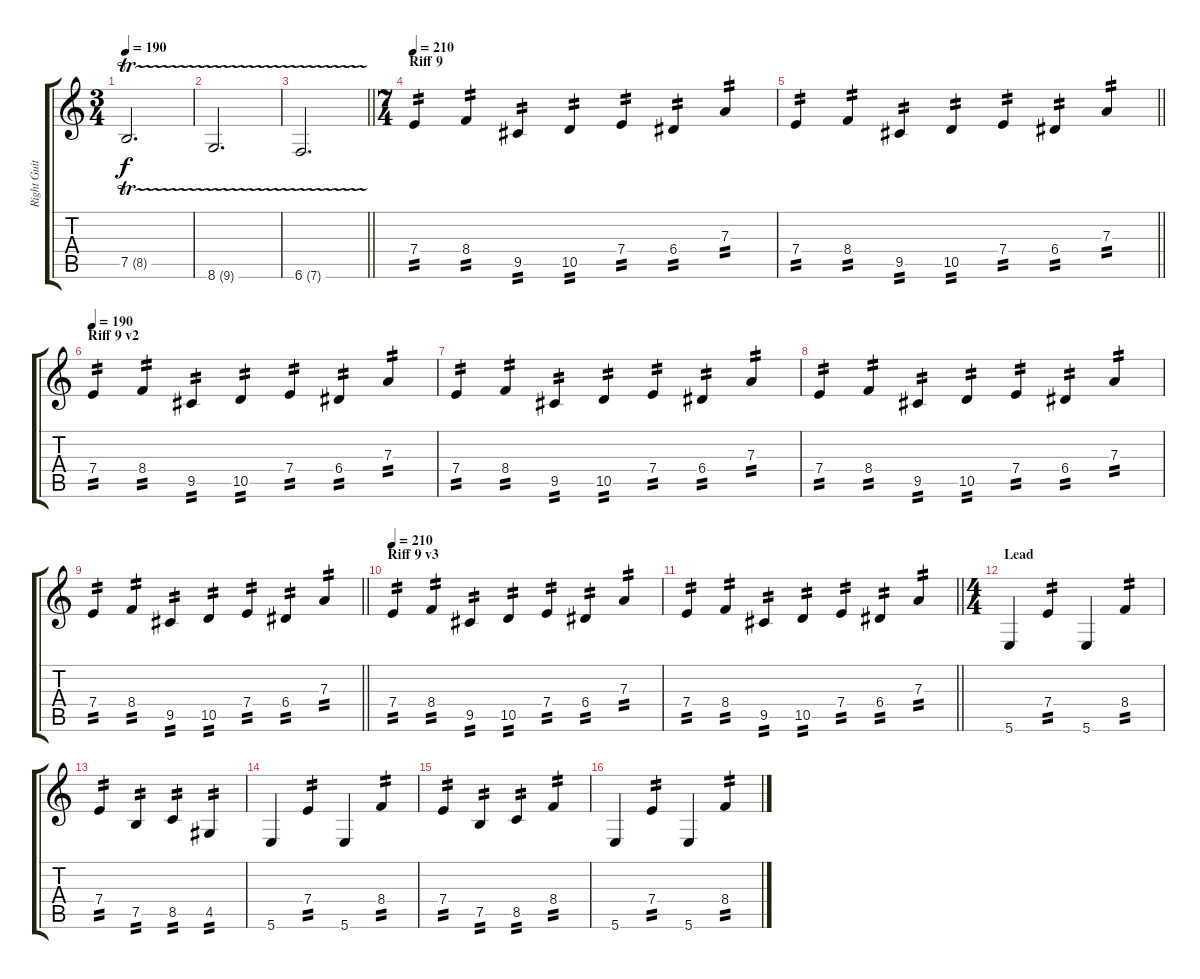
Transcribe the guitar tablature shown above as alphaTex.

\track ("Right Guitar" "Right Guit") {instrument distortionguitar}
\staff {score tabs}
\tuning (B3 Gb3 D3 A2 E2 B1) {hide}
\ts (3 4)
\tempo 190
\clef g2
\ks c
7.5{tr (8 16)}.2{d dy f} |
8.6{tr (9 16)}.2{d} |
\barLineRight lightlight
6.6{tr (7 16)}.2{d} |
\ts (7 4)
\section ("" "Riff 9")
\tempo 210
7.4.4{tp 2} 8.4.4{tp 2} 9.5.4{tp 2} 10.5.4{tp 2} 7.4.4{tp 2} 6.4.4{tp 2} 7.3.4{tp 2} |
\barLineRight lightlight
7.4.4{tp 2} 8.4.4{tp 2} 9.5.4{tp 2} 10.5.4{tp 2} 7.4.4{tp 2} 6.4.4{tp 2} 7.3.4{tp 2} |
\section ("" "Riff 9 v2")
\tempo 190
7.4.4{tp 2} 8.4.4{tp 2} 9.5.4{tp 2} 10.5.4{tp 2} 7.4.4{tp 2} 6.4.4{tp 2} 7.3.4{tp 2} |
7.4.4{tp 2} 8.4.4{tp 2} 9.5.4{tp 2} 10.5.4{tp 2} 7.4.4{tp 2} 6.4.4{tp 2} 7.3.4{tp 2} |
7.4.4{tp 2} 8.4.4{tp 2} 9.5.4{tp 2} 10.5.4{tp 2} 7.4.4{tp 2} 6.4.4{tp 2} 7.3.4{tp 2} |
\barLineRight lightlight
7.4.4{tp 2} 8.4.4{tp 2} 9.5.4{tp 2} 10.5.4{tp 2} 7.4.4{tp 2} 6.4.4{tp 2} 7.3.4{tp 2} |
\section ("" "Riff 9 v3")
\tempo 210
7.4.4{tp 2} 8.4.4{tp 2} 9.5.4{tp 2} 10.5.4{tp 2} 7.4.4{tp 2} 6.4.4{tp 2} 7.3.4{tp 2} |
\barLineRight lightlight
7.4.4{tp 2} 8.4.4{tp 2} 9.5.4{tp 2} 10.5.4{tp 2} 7.4.4{tp 2} 6.4.4{tp 2} 7.3.4{tp 2} |
\ts (4 4)
\section ("" "Lead")
5.6.4 7.4.4{tp 2} 5.6.4 8.4.4{tp 2} |
7.4.4{tp 2} 7.5.4{tp 2} 8.5.4{tp 2} 4.5.4{tp 2} |
5.6.4 7.4.4{tp 2} 5.6.4 8.4.4{tp 2} |
7.4.4{tp 2} 7.5.4{tp 2} 8.5.4{tp 2} 8.4.4{tp 2} |
5.6.4 7.4.4{tp 2} 5.6.4 8.4.4{tp 2}
